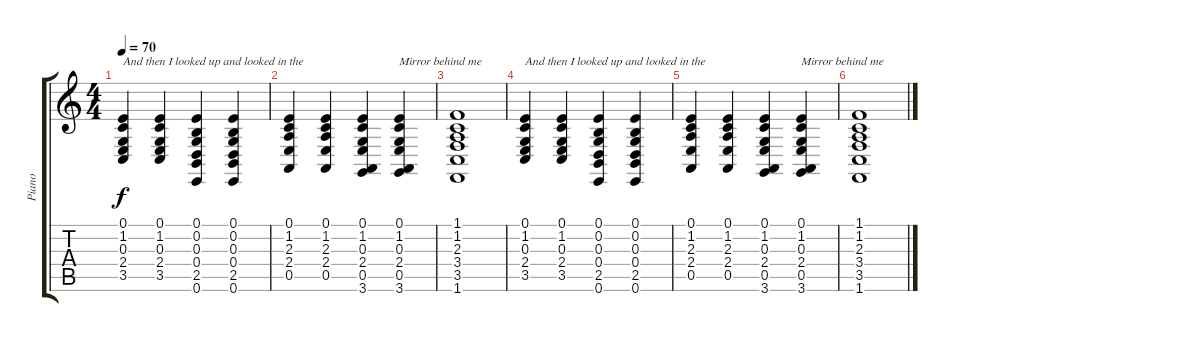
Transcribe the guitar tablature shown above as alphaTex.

\track ("Piano" "Piano") {instrument acousticgrandpiano}
\staff {score tabs}
\tuning (E4 B3 G3 D3 A2 E2) {hide}
\ts (4 4)
\tempo 70
\clef g2
\ks c
(0.1 1.2 0.3 2.4 3.5).4{txt "And then I looked up and looked in the " dy f} (0.1 1.2 0.3 2.4 3.5).4 (0.1 0.2 0.3 0.4 2.5 0.6).4 (0.1 0.2 0.3 0.4 2.5 0.6).4 |
(0.1 1.2 2.3 2.4 0.5).4 (0.1 1.2 2.3 2.4 0.5).4 (0.1 1.2 0.3 2.4 0.5 3.6).4 (0.1 1.2 0.3 2.4 0.5 3.6).4{txt "Mirror behind me "} |
(1.1 1.2 2.3 3.4 3.5 1.6).1 |
(0.1 1.2 0.3 2.4 3.5).4{txt "And then I looked up and looked in the "} (0.1 1.2 0.3 2.4 3.5).4 (0.1 0.2 0.3 0.4 2.5 0.6).4 (0.1 0.2 0.3 0.4 2.5 0.6).4 |
(0.1 1.2 2.3 2.4 0.5).4 (0.1 1.2 2.3 2.4 0.5).4 (0.1 1.2 0.3 2.4 0.5 3.6).4 (0.1 1.2 0.3 2.4 0.5 3.6).4{txt "Mirror behind me "} |
(1.1 1.2 2.3 3.4 3.5 1.6).1
